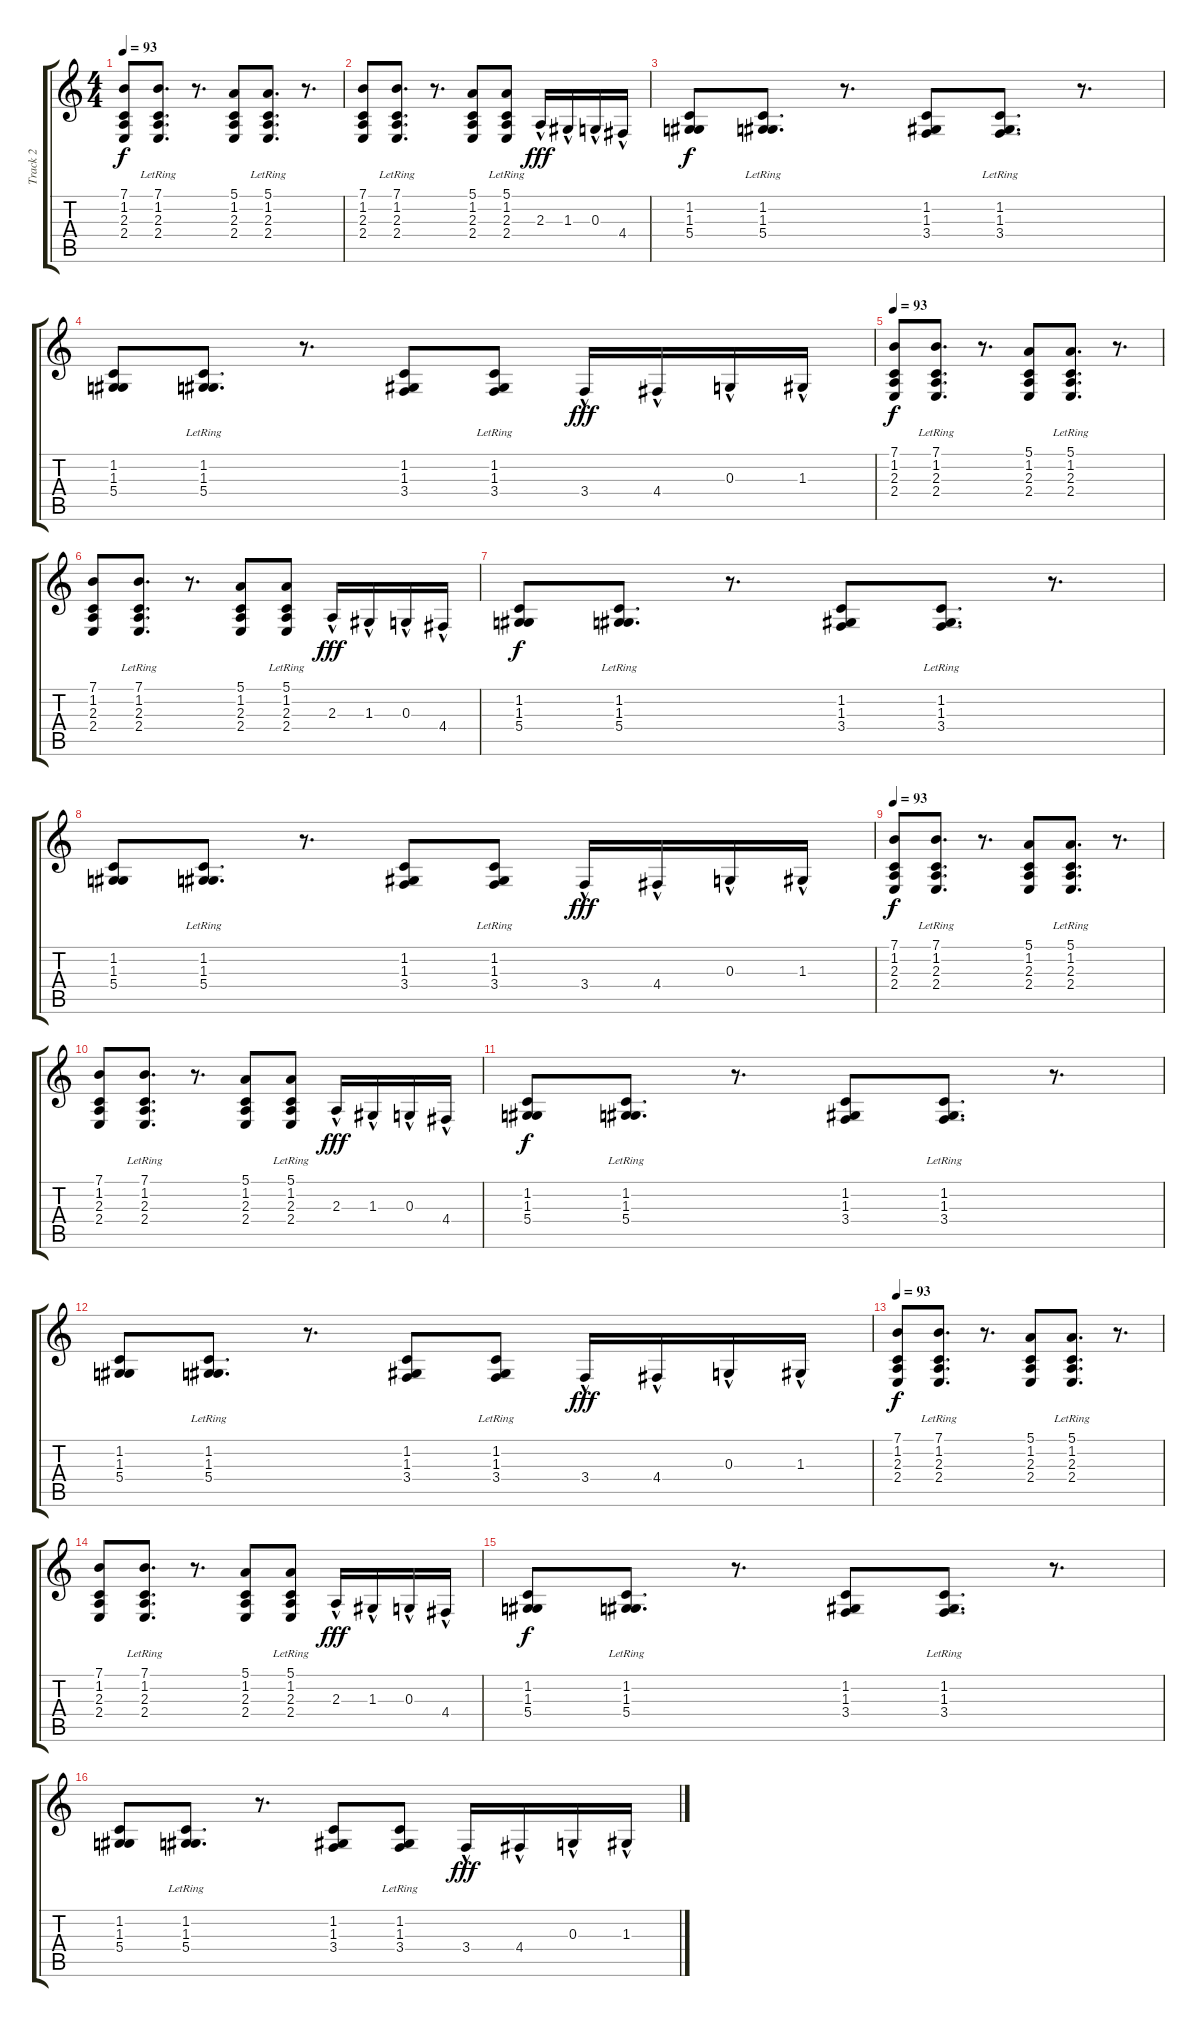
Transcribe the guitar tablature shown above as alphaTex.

\track ("Track 2" "Track 2") {instrument harpsichord}
\staff {score tabs}
\tuning (E4 B3 G3 D3 A2 D2) {hide}
\ts (4 4)
\tempo 93
\clef g2
\ks c
(7.1 1.2 2.3 2.4).8{dy f} (7.1{lr} 1.2{lr} 2.3 2.4{lr}).8{d} r.8{d} (5.1 1.2 2.3 2.4).8 (5.1{lr} 1.2{lr} 2.3{lr} 2.4{lr}).8{d} r.8{d} |
(7.1 1.2 2.3 2.4).8 (7.1{lr} 1.2{lr} 2.3 2.4{lr}).8{d} r.8{d} (5.1 1.2 2.3 2.4).8 (5.1{lr} 1.2{lr} 2.3{lr} 2.4{lr}).8 2.3{hac}.16{dy fff} 1.3{hac}.16 0.3{hac}.16 4.4{hac}.16 |
(1.2 1.3 5.4).8{dy f} (1.2{lr} 1.3{lr} 5.4).8{d} r.8{d} (1.2 1.3 3.4).8 (1.2{lr} 1.3 3.4).8{d} r.8{d} |
(1.2 1.3 5.4).8 (1.2{lr} 1.3{lr} 5.4).8{d} r.8{d} (1.2 1.3 3.4).8 (1.2{lr} 1.3 3.4).8 3.4{hac}.16{dy fff} 4.4{hac}.16 0.3{hac}.16 1.3{hac}.16 |
\tempo 93
(7.1 1.2 2.3 2.4).8{dy f} (7.1{lr} 1.2{lr} 2.3 2.4{lr}).8{d} r.8{d} (5.1 1.2 2.3 2.4).8 (5.1{lr} 1.2{lr} 2.3{lr} 2.4{lr}).8{d} r.8{d} |
(7.1 1.2 2.3 2.4).8 (7.1{lr} 1.2{lr} 2.3 2.4{lr}).8{d} r.8{d} (5.1 1.2 2.3 2.4).8 (5.1{lr} 1.2{lr} 2.3{lr} 2.4{lr}).8 2.3{hac}.16{dy fff} 1.3{hac}.16 0.3{hac}.16 4.4{hac}.16 |
(1.2 1.3 5.4).8{dy f} (1.2{lr} 1.3{lr} 5.4).8{d} r.8{d} (1.2 1.3 3.4).8 (1.2{lr} 1.3 3.4).8{d} r.8{d} |
(1.2 1.3 5.4).8 (1.2{lr} 1.3{lr} 5.4).8{d} r.8{d} (1.2 1.3 3.4).8 (1.2{lr} 1.3 3.4).8 3.4{hac}.16{dy fff} 4.4{hac}.16 0.3{hac}.16 1.3{hac}.16 |
\tempo 93
(7.1 1.2 2.3 2.4).8{dy f} (7.1{lr} 1.2{lr} 2.3 2.4{lr}).8{d} r.8{d} (5.1 1.2 2.3 2.4).8 (5.1{lr} 1.2{lr} 2.3{lr} 2.4{lr}).8{d} r.8{d} |
(7.1 1.2 2.3 2.4).8 (7.1{lr} 1.2{lr} 2.3 2.4{lr}).8{d} r.8{d} (5.1 1.2 2.3 2.4).8 (5.1{lr} 1.2{lr} 2.3{lr} 2.4{lr}).8 2.3{hac}.16{dy fff} 1.3{hac}.16 0.3{hac}.16 4.4{hac}.16 |
(1.2 1.3 5.4).8{dy f} (1.2{lr} 1.3{lr} 5.4).8{d} r.8{d} (1.2 1.3 3.4).8 (1.2{lr} 1.3 3.4).8{d} r.8{d} |
(1.2 1.3 5.4).8 (1.2{lr} 1.3{lr} 5.4).8{d} r.8{d} (1.2 1.3 3.4).8 (1.2{lr} 1.3 3.4).8 3.4{hac}.16{dy fff} 4.4{hac}.16 0.3{hac}.16 1.3{hac}.16 |
\tempo 93
(7.1 1.2 2.3 2.4).8{dy f} (7.1{lr} 1.2{lr} 2.3 2.4{lr}).8{d} r.8{d} (5.1 1.2 2.3 2.4).8 (5.1{lr} 1.2{lr} 2.3{lr} 2.4{lr}).8{d} r.8{d} |
(7.1 1.2 2.3 2.4).8 (7.1{lr} 1.2{lr} 2.3 2.4{lr}).8{d} r.8{d} (5.1 1.2 2.3 2.4).8 (5.1{lr} 1.2{lr} 2.3{lr} 2.4{lr}).8 2.3{hac}.16{dy fff} 1.3{hac}.16 0.3{hac}.16 4.4{hac}.16 |
(1.2 1.3 5.4).8{dy f} (1.2{lr} 1.3{lr} 5.4).8{d} r.8{d} (1.2 1.3 3.4).8 (1.2{lr} 1.3 3.4).8{d} r.8{d} |
(1.2 1.3 5.4).8 (1.2{lr} 1.3{lr} 5.4).8{d} r.8{d} (1.2 1.3 3.4).8 (1.2{lr} 1.3 3.4).8 3.4{hac}.16{dy fff} 4.4{hac}.16 0.3{hac}.16 1.3{hac}.16
